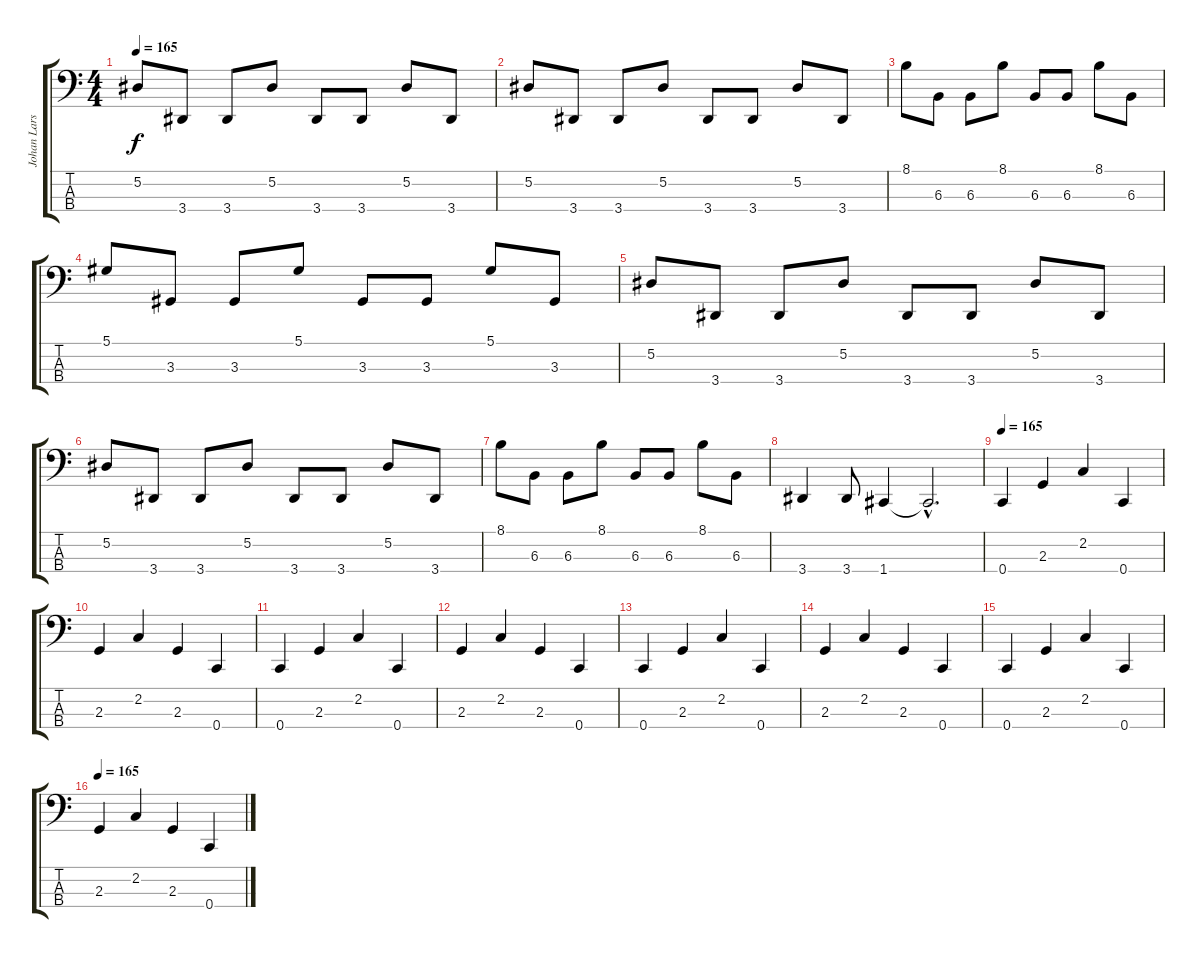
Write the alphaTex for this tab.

\track ("Johan Larsson" "Johan Lars") {instrument electricbassfinger}
\staff {score tabs}
\tuning (Eb2 Bb1 F1 C1) {hide}
\ts (4 4)
\tempo 165
\clef f4
\ks c
5.2.8{dy f} 3.4.8 3.4.8 5.2.8 3.4.8 3.4.8 5.2.8 3.4.8 |
5.2.8 3.4.8 3.4.8 5.2.8 3.4.8 3.4.8 5.2.8 3.4.8 |
8.1.8 6.3.8 6.3.8 8.1.8 6.3.8 6.3.8 8.1.8 6.3.8 |
5.1.8 3.3.8 3.3.8 5.1.8 3.3.8 3.3.8 5.1.8 3.3.8 |
5.2.8 3.4.8 3.4.8 5.2.8 3.4.8 3.4.8 5.2.8 3.4.8 |
5.2.8 3.4.8 3.4.8 5.2.8 3.4.8 3.4.8 5.2.8 3.4.8 |
8.1.8 6.3.8 6.3.8 8.1.8 6.3.8 6.3.8 8.1.8 6.3.8 |
3.4.4 3.4.8 1.4.4 1.4{hac t}.2{d} |
\tempo 165
0.4.4 2.3.4 2.2.4 0.4.4 |
2.3.4 2.2.4 2.3.4 0.4.4 |
0.4.4 2.3.4 2.2.4 0.4.4 |
2.3.4 2.2.4 2.3.4 0.4.4 |
0.4.4 2.3.4 2.2.4 0.4.4 |
2.3.4 2.2.4 2.3.4 0.4.4 |
0.4.4 2.3.4 2.2.4 0.4.4 |
\tempo 165
2.3.4 2.2.4 2.3.4 0.4.4
